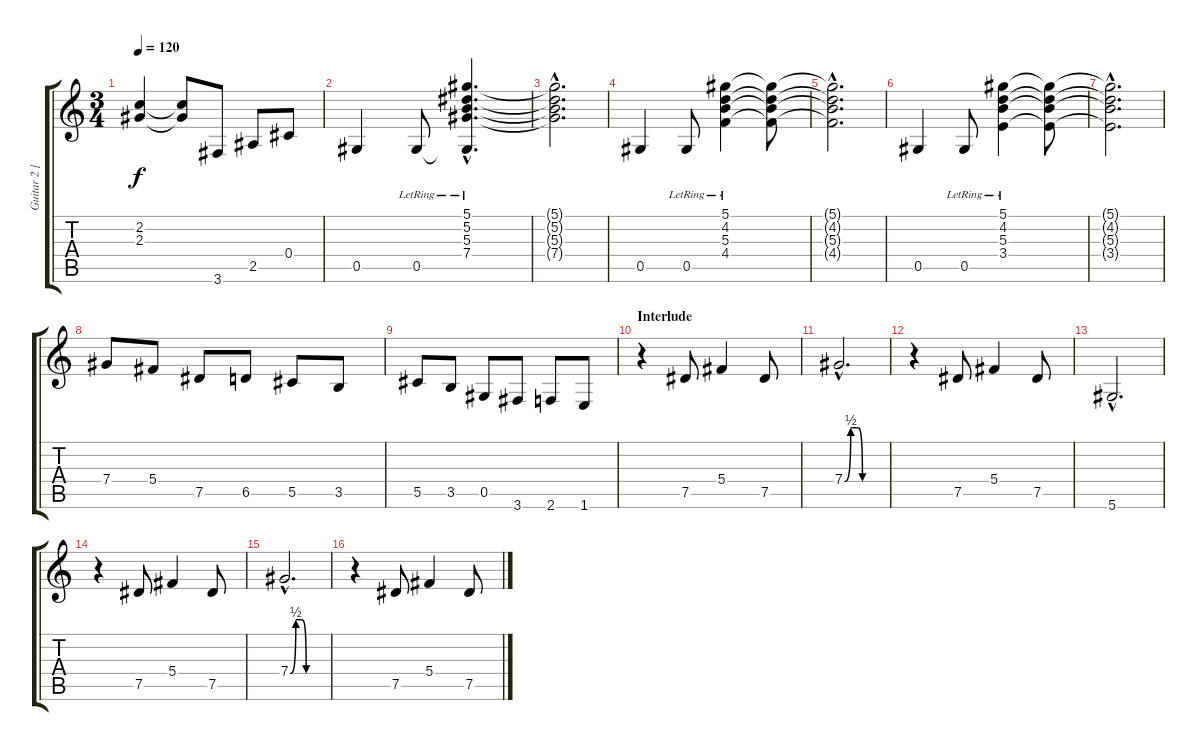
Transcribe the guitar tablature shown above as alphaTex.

\track ("Guitar 2 [Gilby]" "Guitar 2 [") {instrument distortionguitar}
\staff {score tabs}
\tuning (Eb4 Bb3 Gb3 Db3 Ab2 Eb2) {hide}
\ts (3 4)
\tempo 120
\clef g2
\ks c
(2.2{t} 2.3{t}).4{dy f} (2.2{t} 2.3{t}).8 3.6.8 2.5.8 0.4.8 |
0.5.4 0.5{lr}.8 (5.1{hac lr} 5.2{hac lr} 5.3{hac lr} 7.4{hac lr} 0.5{hac t}).4{d} |
(5.1{hac t} 5.2{hac t} 5.3{hac t} 7.4{hac t}).2{d} |
0.5.4 0.5{lr}.8 (5.1{lr} 4.2{lr} 5.3{lr} 4.4{lr}).4 (5.1{t} 4.2{t} 5.3{t} 4.4{t}).8 |
(5.1{hac t} 4.2{hac t} 5.3{hac t} 4.4{hac t}).2{d} |
0.5.4 0.5{lr}.8 (5.1{lr} 4.2{lr} 5.3{lr} 3.4{lr}).4 (5.1{t} 4.2{t} 5.3{t} 3.4{t}).8 |
(5.1{hac t} 4.2{hac t} 5.3{hac t} 3.4{hac t}).2{d} |
7.4.8 5.4.8 7.5.8 6.5.8 5.5.8 3.5.8 |
5.5.8 3.5.8 0.5.8 3.6.8 2.6.8 1.6.8 |
\section ("" "Interlude")
r.4 7.5.8 5.4.4 7.5.8 |
7.4{be (custom 0 0 9 2 19 2 26 0 60 0) hac}.2{d} |
r.4 7.5.8 5.4.4 7.5.8 |
5.6{hac}.2{d} |
r.4 7.5.8 5.4.4 7.5.8 |
7.4{be (custom 0 0 9 2 19 2 26 0 60 0) hac}.2{d} |
r.4 7.5.8 5.4.4 7.5.8
